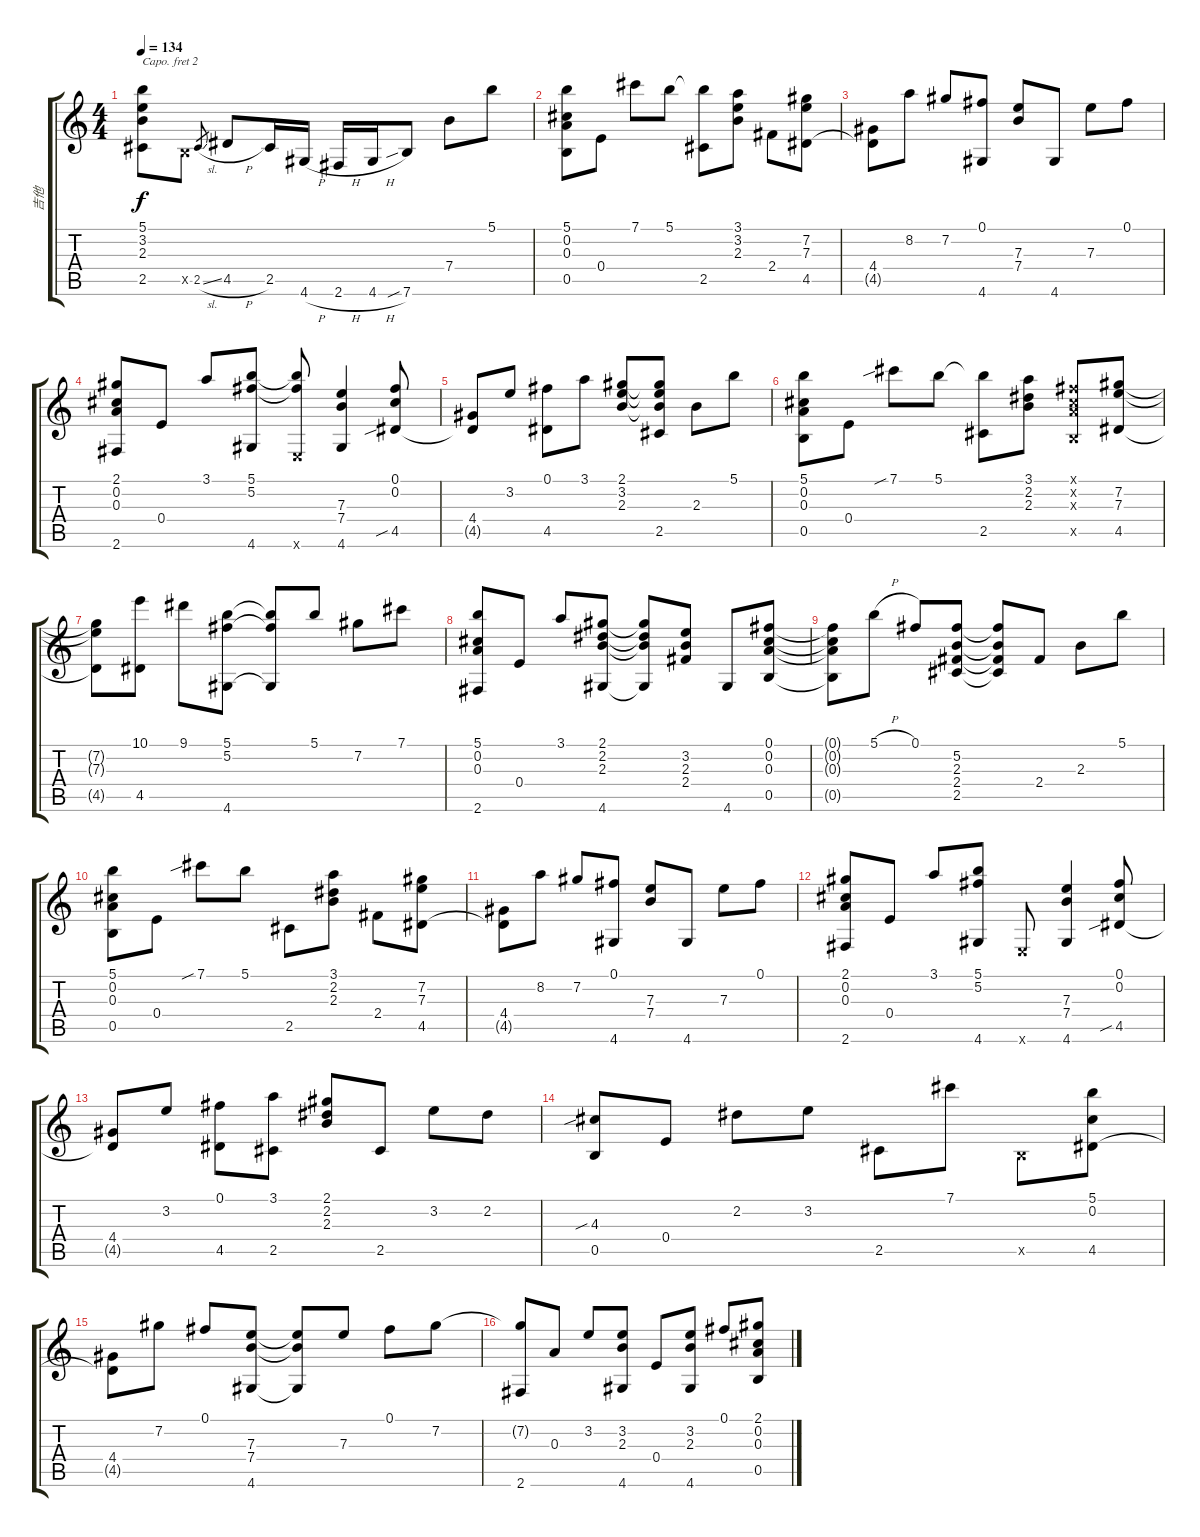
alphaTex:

\track ("吉他" "吉他") {instrument acousticguitarsteel}
\staff {score tabs}
\capo 2
\tuning (E4 B3 G3 D3 A2 D2) {hide}
\ts (4 4)
\tempo 134
\clef g2
\ks c
(5.1{t} 3.2{t} 2.3{t} 2.5{t}).8{dy f} 0.5{x}.8 2.5{sl}.8{gr} 4.5{h}.8 2.5.16 4.6{h}.16 2.6{h}.16 4.6{h}.16 7.6{sib}.8 7.4.8 5.1.8 |
(5.1 0.2 0.3 0.5).8 0.4.8 7.1.8 5.1.8 (5.1{t} 2.5).8 (3.1 3.2 2.3).8 2.4.8 (7.2 7.3 4.5).8 |
(4.4 4.5{t}).8 8.2.8 7.2.8 (0.1 4.6).8 (7.3 7.4).8 4.6.8 7.3.8 0.1.8 |
(2.1 0.2 0.3 2.6).8 0.4.8 3.1.8 (5.1 5.2 4.6).8 (5.1{t} 5.2{t} 0.6{x}).8 (7.3 7.4 4.6).4 (0.1 0.2 4.5{sib}).8 |
(4.4 4.5{t}).8 3.2.8 (0.1 4.5).8 3.1.8 (2.1 3.2 2.3).8 (2.1{t} 3.2{t} 2.3{t} 2.5).8 2.3.8 5.1.8 |
(5.1 0.2 0.3 0.5).8 0.4.8 7.1{sib}.8 5.1.8 (5.1{t} 2.5).8 (3.1 2.2 2.3).8 (0.1{x} 0.2{x} 0.3{x} 0.5{x}).8 (7.2 7.3 4.5).8 |
(7.2{t} 7.3{t} 4.5{t}).8 (10.1 4.5).8 9.1.8 (5.1 5.2 4.6).8 (5.1{t} 5.2{t} 4.6{t}).8 5.1.8 7.2.8 7.1.8 |
(5.1 0.2 0.3 2.6).8 0.4.8 3.1.8 (2.1 2.2 2.3 4.6).8 (2.1{t} 2.2{t} 2.3{t} 4.6{t}).8 (3.2 2.3 2.4).8 4.6.8 (0.1 0.2 0.3 0.5).8 |
(0.1{t} 0.2{t} 0.3{t} 0.5{t}).8 5.1{h}.8 0.1.8 (5.2 2.3 2.4 2.5).8 (5.2{t} 2.3{t} 2.4{t} 2.5{t}).8 2.4.8 2.3.8 5.1.8 |
(5.1 0.2 0.3 0.5).8 0.4.8 7.1{sib}.8 5.1.8 2.5.8 (3.1 2.2 2.3).8 2.4.8 (7.2 7.3 4.5).8 |
(4.4 4.5{t}).8 8.2.8 7.2.8 (0.1 4.6).8 (7.3 7.4).8 4.6.8 7.3.8 0.1.8 |
(2.1 0.2 0.3 2.6).8 0.4.8 3.1.8 (5.1 5.2 4.6).8 0.6{x}.8 (7.3 7.4 4.6).4 (0.1 0.2 4.5{sib}).8 |
(4.4 4.5{t}).8 3.2.8 (0.1 4.5).8 (3.1 2.5).8 (2.1 2.2 2.3).8 2.5.8 3.2.8 2.2.8 |
(4.3{sib} 0.5).8 0.4.8 2.2.8 3.2.8 2.5.8 7.1.8 0.5{x}.8 (5.1 0.2 4.5).8 |
(4.4 4.5{t}).8 7.2.8 0.1.8 (7.3 7.4 4.6).8 (7.3{t} 7.4{t} 4.6{t}).8 7.3.8 0.1.8 7.2.8 |
(7.2{t} 2.6).8 0.3.8 3.2.8 (3.2 2.3 4.6).8 0.4.8 (3.2 2.3 4.6).8 0.1.8 (2.1 0.2 0.3 0.5).8
